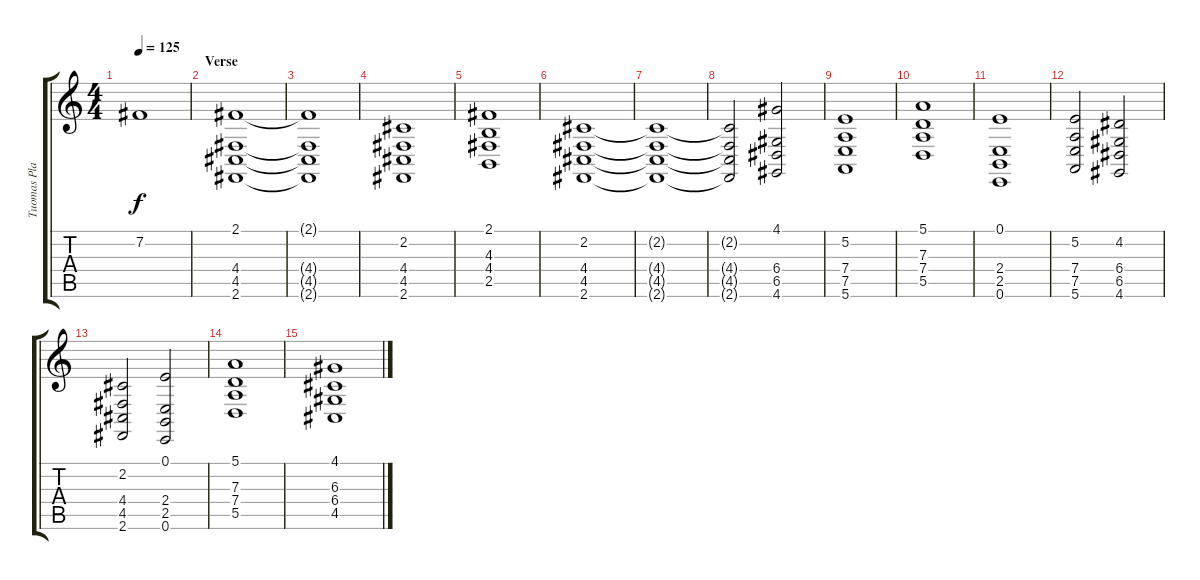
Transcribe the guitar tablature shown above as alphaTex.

\track ("Tuomas Planman" "Tuomas Pla") {instrument synthstrings1}
\staff {score tabs}
\tuning (E4 B3 G3 D3 A2 E2) {hide}
\ts (4 4)
\tempo 125
\clef g2
\ks c
7.2{t}.1{dy f} |
\section ("" "Verse")
(2.1 4.4 4.5 2.6).1 |
(2.1{t} 4.4{t} 4.5{t} 2.6{t}).1 |
(2.2 4.4 4.5 2.6).1 |
(2.1 4.3 4.4 2.5).1 |
(2.2 4.4 4.5 2.6).1 |
(2.2{t} 4.4{t} 4.5{t} 2.6{t}).1 |
(2.2{t} 4.4{t} 4.5{t} 2.6{t}).2 (4.1 6.4 6.5 4.6).2 |
(5.2 7.4 7.5 5.6).1 |
(5.1 7.3 7.4 5.5).1 |
(0.1 2.4 2.5 0.6).1 |
(5.2 7.4 7.5 5.6).2 (4.2 6.4 6.5 4.6).2 |
(2.2 4.4 4.5 2.6).2 (0.1 2.4 2.5 0.6).2 |
(5.1 7.3 7.4 5.5).1 |
(4.1 6.3 6.4 4.5).1
